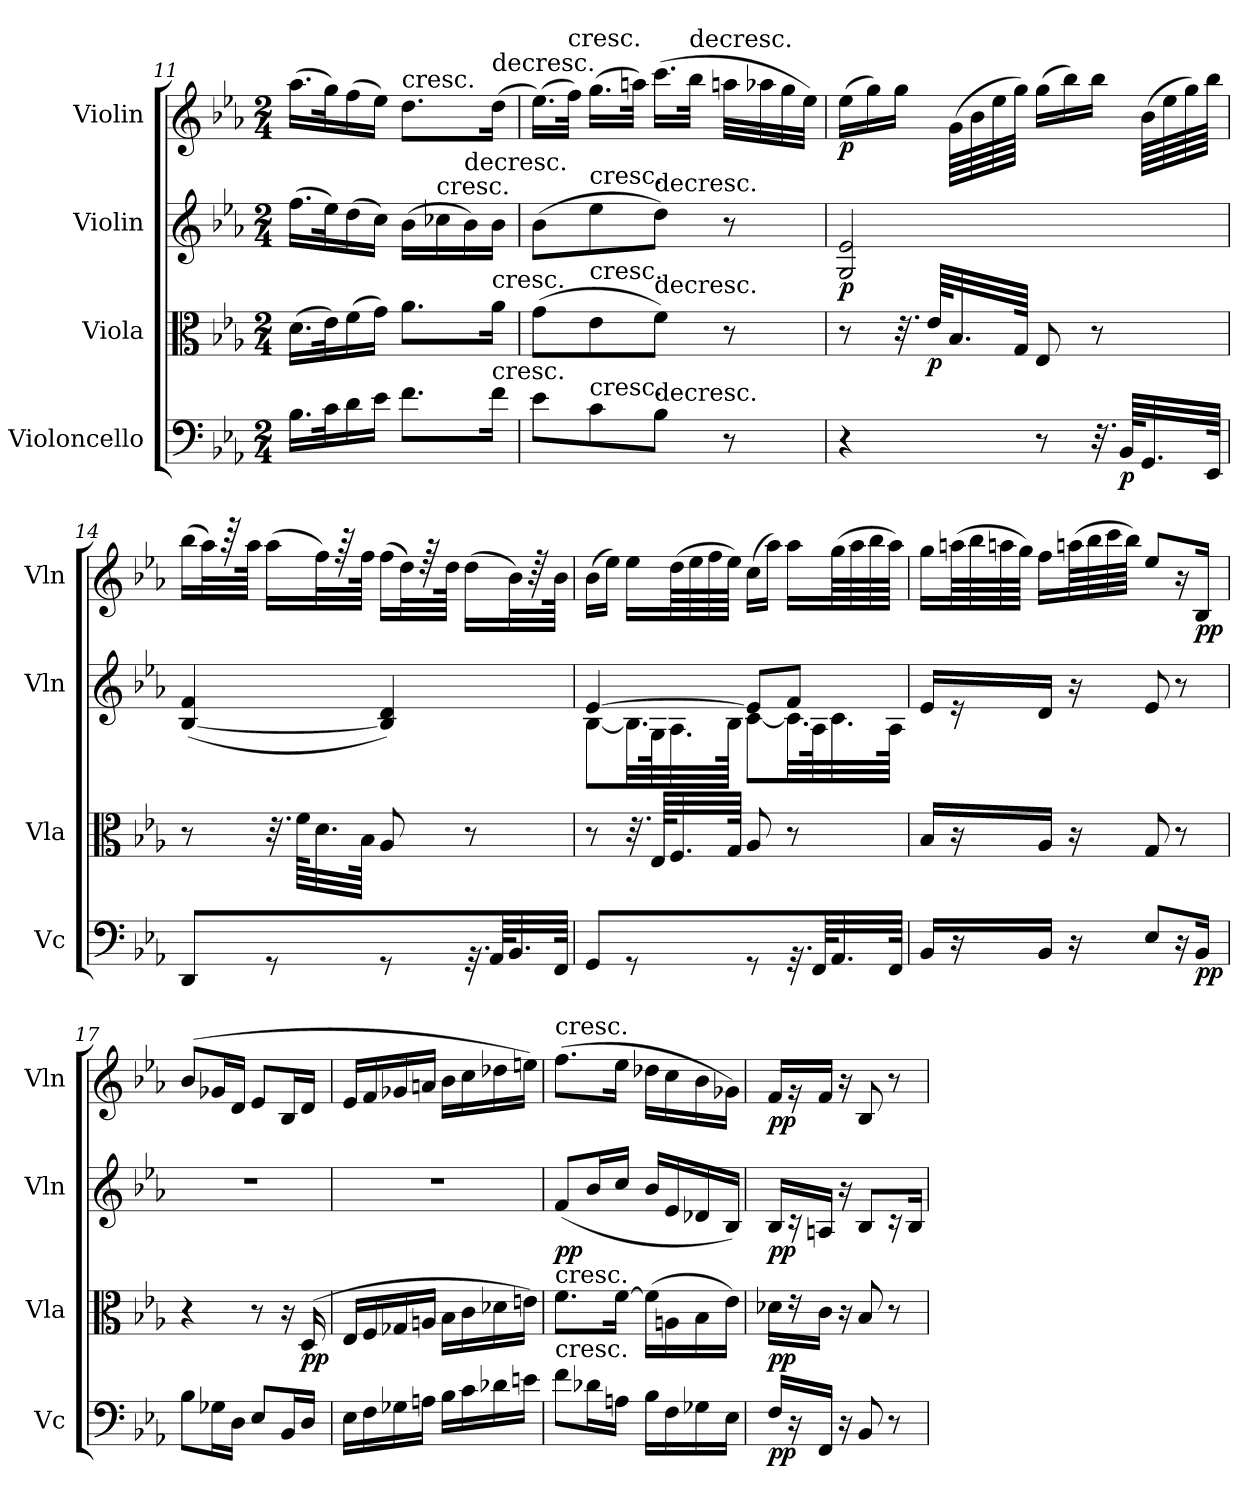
**kern	**dynam	**kern	**dynam	**kern	**dynam	**kern	**dynam
*part4	*part4	*part3	*part3	*part2	*part2	*part1	*part1
*staff4	*staff4	*staff3	*staff3	*staff2	*staff2	*staff1	*staff1
*I"Violoncello	*	*I"Viola	*	*I"Violin	*	*I"Violin	*
*I'Vc	*	*I'Vla	*	*I'Vln	*	*I'Vln	*
*clefF4	*	*clefC3	*	*clefG2	*	*clefG2	*
*k[b-e-a-]	*	*k[b-e-a-]	*	*k[b-e-a-]	*	*k[b-e-a-]	*
*M2/4	*	*M2/4	*	*M2/4	*	*M2/4	*
=11	=11	=11	=11	=11	=11	=11	=11
16.B-\LL	.	(16.d\LL	.	(16.ff\LL	.	(16.aa-\LL	.
32c\K	.	32e-\K)	.	32ee-\K)	.	32gg\K)	.
16d\	.	(16f\	.	(16dd\	.	(16ff\	.
16e-\JJ	.	16g\JJ)	.	16cc\JJ)	.	16ee-\JJ)	.
!	!	!	!	!	!	!LO:TX:t=cresc.	!
8.f\L	.	8.a-\L	.	(16b-\LL	.	8.dd\L	.
!	!	!	!	!LO:TX:t=cresc.	!	!	!
.	.	.	.	16cc-X\	.	.	.
!	!	!	!	!LO:TX:t=decresc.	!	!	!
.	.	.	.	16b-\)	.	.	.
!	!	!	!	!	!	!LO:TX:t=decresc.	!
!	!	!LO:TX:t=cresc.	!	!	!	!	!
!LO:TX:t=cresc.	!	!	!	!	!	!	!
16f\Jk	.	16a-\Jk	.	16b-\JJ	.	(16dd\Jk	.
=12	=12	=12	=12	=12	=12	=12	=12
8e-\L	.	(8g\L	.	(8b-\L	.	(16.ee-\LL)	.
!	!	!	!	!	!	!LO:TX:t=cresc.	!
.	.	.	.	.	.	32ff\JJk)	.
!	!	!	!	!LO:TX:t=cresc.	!	!	!
!	!	!LO:TX:t=cresc.	!	!	!	!	!
!LO:TX:t=cresc.	!	!	!	!	!	!	!
8c\	.	8e-\	.	8ee-\	.	(16.gg\LL	.
.	.	.	.	.	.	32aan\JJk)	.
!	!	!	!	!LO:TX:t=decresc.	!	!	!
!	!	!LO:TX:t=decresc.	!	!	!	!	!
!LO:TX:t=decresc.	!	!	!	!	!	!	!
8B-\J	.	8f\J)	.	8dd\J)	.	(16.ccc\LL	.
!	!	!	!	!	!	!LO:TX:t=decresc.	!
.	.	.	.	.	.	32bb-\JJk	.
8r	.	8r	.	8r	.	32aan\LLL	.
.	.	.	.	.	.	32aa-X\	.
.	.	.	.	.	.	32gg\	.
.	.	.	.	.	.	32ee-\JJJ)	.
=13	=13	=13	=13	=13	=13	=13	=13
4r	.	8r	.	2G/ 2e-/	p	(16ee-\LL	p
.	.	.	.	.	.	16gg\)	.
.	.	32.r	.	.	.	16gg\JJ	.
.	.	64e-/KLLL	p	.	.	.	.
.	.	32.B-/	.	.	.	(64g\LLLL	.
.	.	.	.	.	.	64b-\	.
.	.	.	.	.	.	64ee-\	.
.	.	64G/JJJk	.	.	.	64gg\JJJJ)	.
8r	.	8E-/	.	.	.	(16gg\LL	.
.	.	.	.	.	.	16bb-\)	.
32.r	.	8r	.	.	.	16bb-\JJ	.
64BB-/KLLL	p	.	.	.	.	.	.
32.GG/	.	.	.	.	.	(64b-\LLLL	.
.	.	.	.	.	.	64ee-\	.
.	.	.	.	.	.	64gg\)	.
64EE-/JJJk	.	.	.	.	.	64bb-\JJJJ	.
=14	=14	=14	=14	=14	=14	=14	=14
8DD/L	.	8r	.	([4B-/ 4f/	.	(16bb-\LL	.
.	.	.	.	.	.	32aa-\L)	.
.	.	.	.	.	.	64r	.
.	.	.	.	.	.	64aa-\JJJk	.
8r	.	32.r	.	.	.	(16aa-\LL	.
.	.	64f\KLLL	.	.	.	.	.
.	.	32.d\	.	.	.	32ff\L)	.
.	.	.	.	.	.	64r	.
.	.	64B-\JJJk	.	.	.	64ff\JJJk	.
8r	.	8A-/	.	4B-]/ 4d/)	.	(16ff\LL	.
.	.	.	.	.	.	32dd\L)	.
.	.	.	.	.	.	64r	.
.	.	.	.	.	.	64dd\JJJk	.
32.r	.	8r	.	.	.	(16dd\LL	.
64AA-/KLL	.	.	.	.	.	.	.
32.BB-/	.	.	.	.	.	32b-\L)	.
.	.	.	.	.	.	64r	.
64FF/JJJk	.	.	.	.	.	64b-\JJJk	.
=15	=15	=15	=15	=15	=15	=15	=15
*	*	*	*	*^	*	*	*
8GG/L	.	8r	.	[4e-/	[8B-\L	.	(16b-\LL	.
.	.	.	.	.	.	.	16ee-\JJ)	.
8r	.	32.r	.	.	32.B-\LL]	.	16ee-\LL	.
.	.	64E-/KLLL	.	.	64G\K	.	.	.
.	.	32.F/	.	.	32.A-\	.	(64dd\LL	.
.	.	.	.	.	.	.	64ee-\	.
.	.	.	.	.	.	.	64ff\	.
.	.	64G/JJJk	.	.	64B-\JJJk	.	64ee-\JJJJ)	.
8r	.	8A-/	.	8e-/L]	[8c\L	.	(16cc\LL	.
.	.	.	.	.	.	.	16aa-\JJ)	.
32.r	.	8r	.	8f/J	32.c\LL]	.	16aa-\LL	.
64FF/KLL	.	.	.	.	64A-\K	.	.	.
32.AA-/	.	.	.	.	32.c\	.	(64gg\LL	.
.	.	.	.	.	.	.	64aa-\	.
.	.	.	.	.	.	.	64bb-\	.
64FF/JJJk	.	.	.	.	64A-\JJJk	.	64aa-\JJJJ)	.
*	*	*	*	*v	*v	*	*	*
=16	=16	=16	=16	=16	=16	=16	=16
16BB-/LL	.	16B-/LL	.	16e-/LL	.	16gg\LL	.
16r	.	16r	.	16r	.	(64aan\LL	.
.	.	.	.	.	.	64bb-\	.
.	.	.	.	.	.	64aan\	.
.	.	.	.	.	.	64gg\JJJJ)	.
16BB-/JJ	.	16A-/JJ	.	16d/JJ	.	16ff\LL	.
16r	.	16r	.	16r	.	(64aan\LL	.
.	.	.	.	.	.	64bb-\	.
.	.	.	.	.	.	64ccc\	.
.	.	.	.	.	.	64bb-\JJJJ)	.
8E-/L	.	8G/	.	8e-/	.	8ee-/L	.
16r	.	8r	.	8r	.	16r	.
16BB-/Jk	pp	.	.	.	.	16B-/Jk	pp
=17	=17	=17	=17	=17	=17	=17	=17
8B-\L	.	4r	.	2r	.	(8b-/L	.
16G-X\L	.	.	.	.	.	16g-X/L	.
16D\JJ	.	.	.	.	.	16d/JJ	.
8E-/L	.	8r	.	.	.	8e-/L	.
16BB-/L	.	16r	.	.	.	16B-/L	.
16D/JJ	.	(16D/	pp	.	.	16d/JJ	.
=18	=18	=18	=18	=18	=18	=18	=18
16E-\LL	.	16E-/LL	.	2r	.	16e-/LL	.
16F\	.	16F/	.	.	.	16f/	.
16G-X\	.	16G-X/	.	.	.	16g-X/	.
16An\JJ	.	16An/JJ	.	.	.	16an/JJ	.
16B-\LL	.	16B-\LL	.	.	.	16b-\LL	.
16c\	.	16c\	.	.	.	16cc\	.
16d-X\	.	16d-X\	.	.	.	16dd-X\	.
16en\JJ	.	16en\JJ)	.	.	.	16een\JJ)	.
=19	=19	=19	=19	=19	=19	=19	=19
!	!	!	!	!	!	!LO:TX:t=cresc.	!
!	!	!LO:TX:t=cresc.	!	!	!	!	!
!LO:TX:t=cresc.	!	!	!	!	!	!	!
8f\L	.	8.f\L	.	(8f/L	pp	(8.ff\L	.
16d-X\L	.	.	.	16b-/L	.	.	.
16An\JJ	.	[16f\Jk	.	16cc/JJ	.	16ee-\Jk	.
16B-\LL	.	(16f\LL]	.	16b-/LL	.	16dd-X\LL	.
16F\	.	16An\	.	16e-/	.	16cc\	.
16G-X\	.	16B-\	.	16d-X/	.	16b-\	.
16E-\JJ	.	16e-\JJ)	.	16B-/JJ)	.	16g-X\JJ)	.
=20	=20	=20	=20	=20	=20	=20	=20
16F/LL	pp	16d-X\LL	pp	16B-/LL	pp	16f/LL	pp
16r	.	16r	.	16r	.	16r	.
16FF/JJ	.	16c\JJ	.	16An/JJ	.	16f/JJ	.
16r	.	16r	.	16r	.	16r	.
8BB-/	.	8B-/	.	8B-/L	.	8B-/	.
8r	.	8r	.	16r	.	8r	.
.	.	.	.	16B-/Jk	.	.	.
=	=	=	=	=	=	=	=
*-	*-	*-	*-	*-	*-	*-	*-
